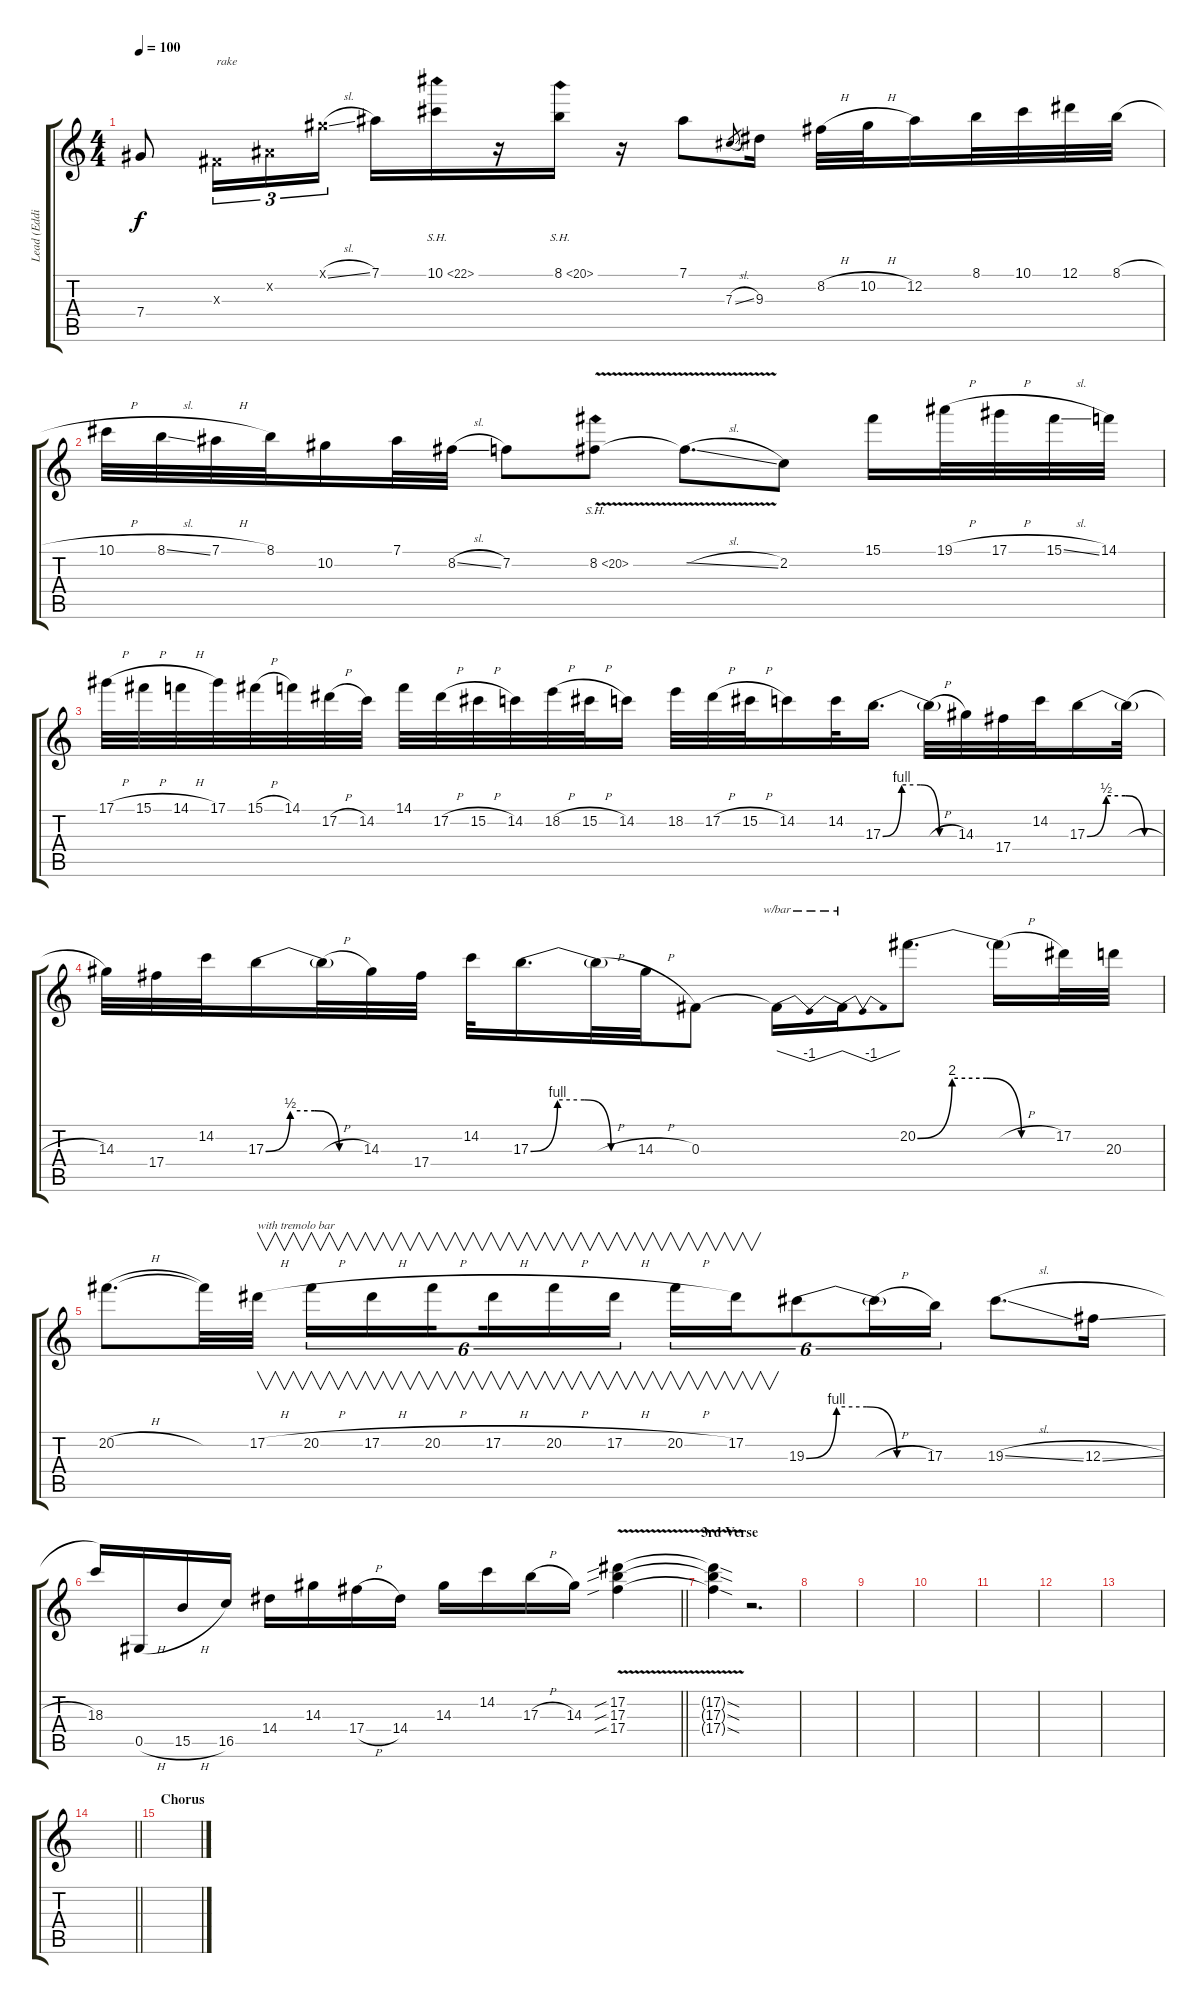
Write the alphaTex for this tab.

\track ("Lead (Eddie Van Halen)" "Lead (Eddi") {instrument distortionguitar}
\staff {score tabs}
\tuning (Eb4 Bb3 Gb3 Db3 Ab2 Eb2) {hide}
\ts (4 4)
\tempo 100
\clef g2
\ks c
7.4{t}.8{dy f} 0.3{x}.16{tu (3 2) txt "rake"} 0.2{x}.16{tu (3 2)} 5.1{sl x}.16{tu (3 2)} 7.1.16 10.1{sh 12}.16 r.16 8.1{sh 12}.16 r.16 7.1.8 7.3{sl}.8{gr} 9.3.16 8.2{h}.32 10.2{h}.32 12.2.16 8.1.32 10.1.32 12.1.32 8.1{h}.32 |
10.1{h}.32 8.1{sl}.32 7.1{h}.32 8.1.32 10.2.16 7.1.32 8.2{sl}.32 7.2.8 8.2{sh 12 v}.8 8.2{sl t}.8{d} 2.2.8 15.1.16 19.1{h}.32 17.1{h}.32 15.1{sl}.32 14.1.32 |
17.1{h}.32 15.1{h}.32 14.1{h}.32 17.1.32 15.1{h}.32 14.1.32 17.2{h}.32 14.2.32 14.1.32 17.2{h}.32 15.2{h}.32 14.2.32 18.2{h}.32 15.2{h}.32 14.2.16 18.2.32 17.2{h}.32 15.2{h}.32 14.2.16 14.2.32 17.3{be (custom 0 0 15 4 30 4 45 0 60 0)}.16{d} 17.3{h t}.32 14.3.32 17.4.32 14.2.32 17.3{be (custom 0 0 15 2 30 2 45 0 60 0)}.16 17.3{h t}.32 |
14.3.32 17.4.32 14.2.32 17.3{be (custom 0 0 15 2 30 2 45 0 60 0)}.16 17.3{h t}.32 14.3.32 17.4.32 14.2.32 17.3{be (custom 0 0 15 4 30 4 45 0 60 0)}.16{d} 17.3{h t}.32 14.3{h}.32 0.3.8 0.3{t}.16{tbe (dip default 0 0 30 -4 60 0)} 0.3{t}.16{tbe (dip default 0 0 30 -4 60 0)} 20.2{be (custom 0 0 15 8 30 8 45 0 60 0)}.8{d} 20.2{h t}.16 17.2.32 20.3.32 |
20.2{h}.8{d} 20.2{t}.32 17.2{h}.32{v txt "with tremolo bar"} 20.2{h}.16{v tu (6 4)} 17.2{h}.16{v tu (6 4)} 20.2{h}.16{v tu (6 4) beam splitsecondary} 17.2{h}.16{v tu (6 4)} 20.2{h}.16{v tu (6 4)} 17.2{h}.16{v tu (6 4)} 20.2{h}.16{v tu (6 4)} 17.2.16{v tu (6 4)} 19.3{be (custom 0 0 15 4 30 4 45 0 60 0)}.8{tu (6 4)} 19.3{h t}.16{tu (6 4)} 17.3.16{tu (6 4)} 19.3{sl}.8{d} 12.3{sl}.16 |
\barLineRight lightlight
18.3.16 0.5{h}.16 15.5{h}.16 16.5.16 14.4.16 14.3.16 17.4{h}.16 14.4.16 14.3.16 14.2.16 17.3{h}.16 14.3.16 (17.2{v sib} 17.3{v sib} 17.4{v sib}).4 |
\section ("" "3rd Verse")
(17.2{v sod t} 17.3{v sod t} 17.4{v sod t}).4 r.2{d} |
|
|
|
|
|
|
\barLineRight lightlight
|
\section ("" "Chorus")
